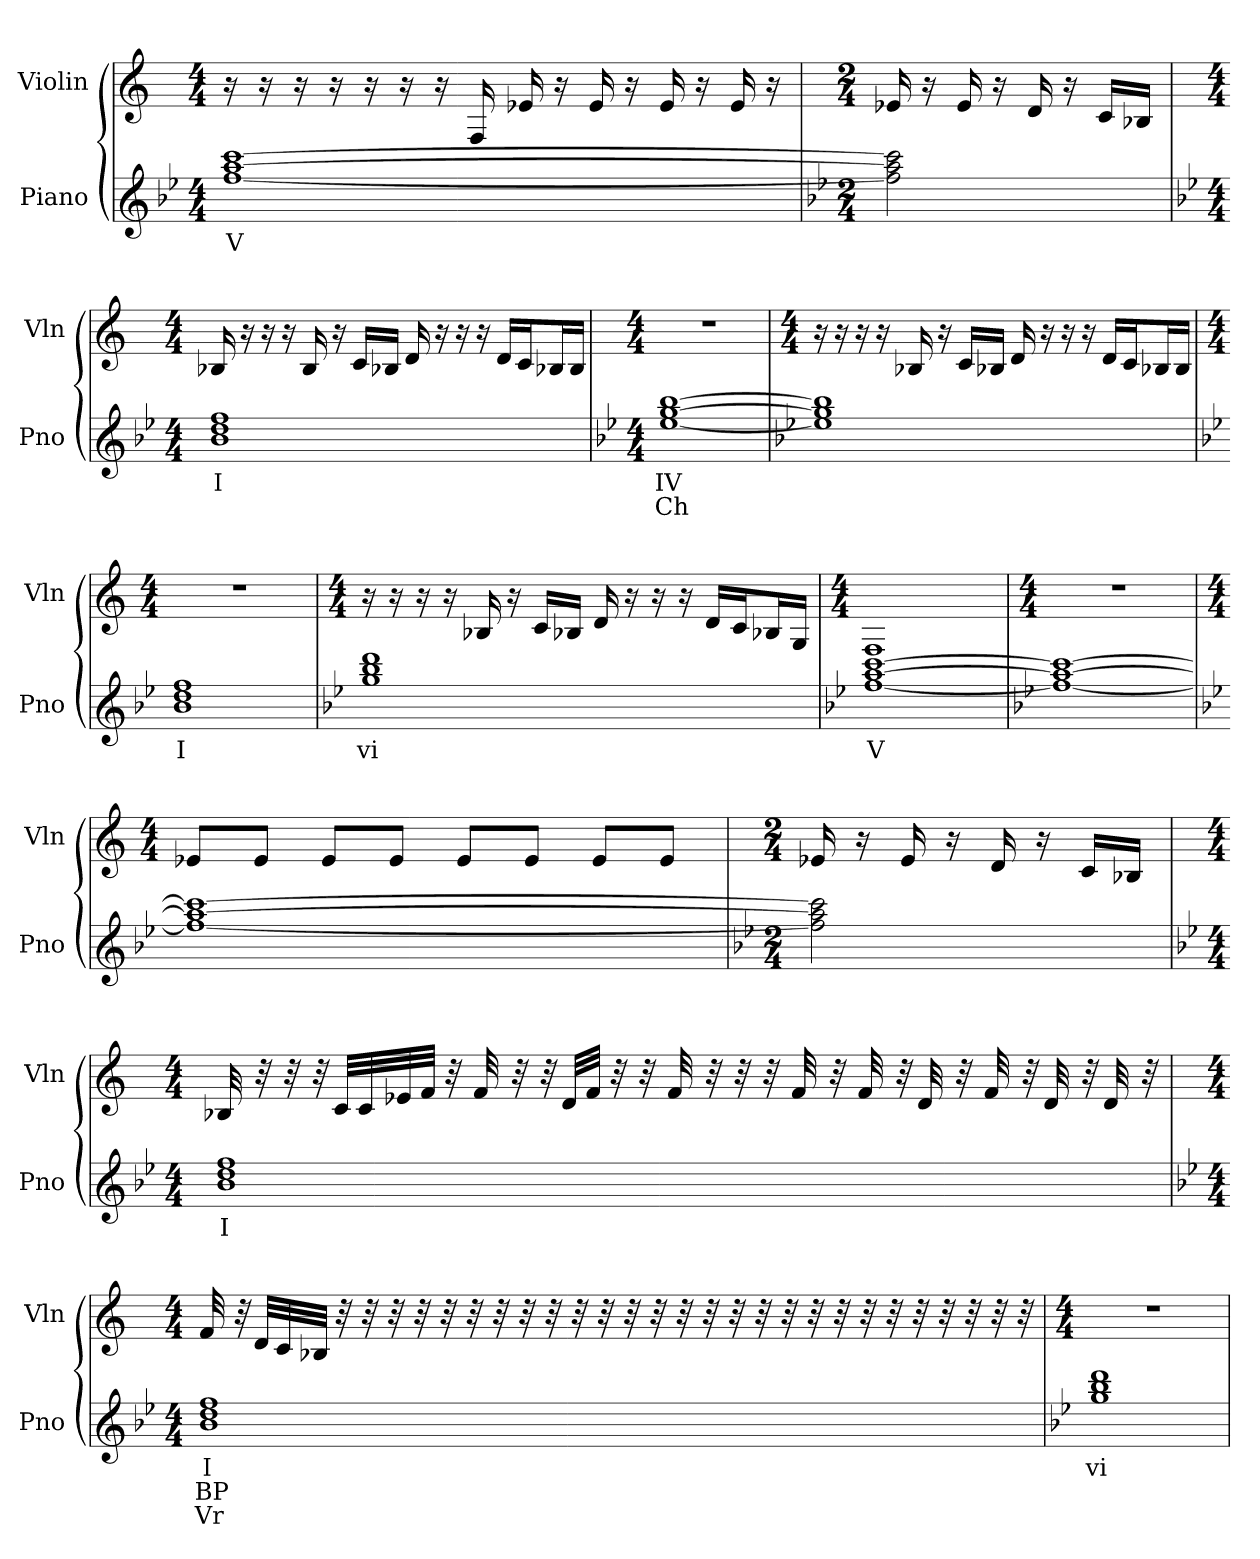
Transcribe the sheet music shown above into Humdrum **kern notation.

**kern	**text	**text	**text	**kern
*part2	*part2	*part2	*part2	*part1
*staff2	*staff2	*staff2	*staff2	*staff1
*I"Piano	*	*	*	*I"Violin
*I'Pno	*	*	*	*I'Vln
*k[b-e-]	*	*	*	*
*B-:	*	*	*	*
*M4/4	*	*	*	*M4/4
=	=	=	=	=
[1ff [1aa [1ccc	V	.	.	16r
.	.	.	.	16r
.	.	.	.	16r
.	.	.	.	16r
.	.	.	.	16r
.	.	.	.	16r
.	.	.	.	16r
.	.	.	.	16F
.	.	.	.	16e-X
.	.	.	.	16r
.	.	.	.	16e-
.	.	.	.	16r
.	.	.	.	16e-
.	.	.	.	16r
.	.	.	.	16e-
.	.	.	.	16r
=	=	=	=	=
*k[b-e-]	*	*	*	*
*B-:	*	*	*	*
*M2/4	*	*	*	*M2/4
2ff] 2aa] 2ccc]	.	.	.	16e-X
.	.	.	.	16r
.	.	.	.	16e-
.	.	.	.	16r
.	.	.	.	16d
.	.	.	.	16r
.	.	.	.	16cLL
.	.	.	.	16B-XJJ
=	=	=	=	=
*k[b-e-]	*	*	*	*
*B-:	*	*	*	*
*M4/4	*	*	*	*M4/4
1b- 1dd 1ff	I	.	.	16B-X
.	.	.	.	16r
.	.	.	.	16r
.	.	.	.	16r
.	.	.	.	16B-
.	.	.	.	16r
.	.	.	.	16cLL
.	.	.	.	16B-XJJ
.	.	.	.	16d
.	.	.	.	16r
.	.	.	.	16r
.	.	.	.	16r
.	.	.	.	16dLL
.	.	.	.	16cJ
.	.	.	.	16B-XL
.	.	.	.	16B-JJ
=	=	=	=	=
*k[b-e-]	*	*	*	*
*B-:	*	*	*	*
*M4/4	*	*	*	*M4/4
[1ee- [1gg [1bb-	IV	Ch	.	1r
=	=	=	=	=
*k[b-e-]	*	*	*	*
*B-:	*	*	*	*
*	*	*	*	*M4/4
1ee-] 1gg] 1bb-]	.	.	.	16r
.	.	.	.	16r
.	.	.	.	16r
.	.	.	.	16r
.	.	.	.	16B-X
.	.	.	.	16r
.	.	.	.	16cLL
.	.	.	.	16B-XJJ
.	.	.	.	16d
.	.	.	.	16r
.	.	.	.	16r
.	.	.	.	16r
.	.	.	.	16dLL
.	.	.	.	16cJ
.	.	.	.	16B-XL
.	.	.	.	16B-JJ
=	=	=	=	=
*k[b-e-]	*	*	*	*
*B-:	*	*	*	*
*	*	*	*	*M4/4
1b- 1dd 1ff	I	.	.	1r
=	=	=	=	=
*k[b-e-]	*	*	*	*
*B-:	*	*	*	*
*	*	*	*	*M4/4
1gg 1bb- 1ddd	vi	.	.	16r
.	.	.	.	16r
.	.	.	.	16r
.	.	.	.	16r
.	.	.	.	16B-X
.	.	.	.	16r
.	.	.	.	16cLL
.	.	.	.	16B-XJJ
.	.	.	.	16d
.	.	.	.	16r
.	.	.	.	16r
.	.	.	.	16r
.	.	.	.	16dLL
.	.	.	.	16cJ
.	.	.	.	16B-XL
.	.	.	.	16GJJ
=	=	=	=	=
*k[b-e-]	*	*	*	*
*B-:	*	*	*	*
*	*	*	*	*M4/4
[1ff [1aa [1ccc	V	.	.	1F
=	=	=	=	=
*k[b-e-]	*	*	*	*
*B-:	*	*	*	*
*	*	*	*	*M4/4
1ff_ 1aa_ 1ccc_	.	.	.	1r
=	=	=	=	=
*k[b-e-]	*	*	*	*
*B-:	*	*	*	*
*	*	*	*	*M4/4
1ff_ 1aa_ 1ccc_	.	.	.	8e-XL
.	.	.	.	8e-J
.	.	.	.	8e-L
.	.	.	.	8e-J
.	.	.	.	8e-L
.	.	.	.	8e-J
.	.	.	.	8e-L
.	.	.	.	8e-J
=	=	=	=	=
*k[b-e-]	*	*	*	*
*B-:	*	*	*	*
*M2/4	*	*	*	*M2/4
2ff] 2aa] 2ccc]	.	.	.	16e-X
.	.	.	.	16r
.	.	.	.	16e-
.	.	.	.	16r
.	.	.	.	16d
.	.	.	.	16r
.	.	.	.	16cLL
.	.	.	.	16B-XJJ
=	=	=	=	=
*k[b-e-]	*	*	*	*
*B-:	*	*	*	*
*M4/4	*	*	*	*M4/4
1b- 1dd 1ff	I	.	.	32B-X
.	.	.	.	32r
.	.	.	.	32r
.	.	.	.	32r
.	.	.	.	32cLLL
.	.	.	.	32c
.	.	.	.	32e-X
.	.	.	.	32fJJJ
.	.	.	.	32r
.	.	.	.	32f
.	.	.	.	32r
.	.	.	.	32r
.	.	.	.	32dLLL
.	.	.	.	32fJJJ
.	.	.	.	32r
.	.	.	.	32r
.	.	.	.	32f
.	.	.	.	32r
.	.	.	.	32r
.	.	.	.	32r
.	.	.	.	32f
.	.	.	.	32r
.	.	.	.	32f
.	.	.	.	32r
.	.	.	.	32d
.	.	.	.	32r
.	.	.	.	32f
.	.	.	.	32r
.	.	.	.	32d
.	.	.	.	32r
.	.	.	.	32d
.	.	.	.	32r
=	=	=	=	=
*k[b-e-]	*	*	*	*
*B-:	*	*	*	*
*M4/4	*	*	*	*M4/4
1b- 1dd 1ff	I	BP	Vr	32f
.	.	.	.	32r
.	.	.	.	32dLLL
.	.	.	.	32c
.	.	.	.	32B-XJJJ
.	.	.	.	32r
.	.	.	.	32r
.	.	.	.	32r
.	.	.	.	32r
.	.	.	.	32r
.	.	.	.	32r
.	.	.	.	32r
.	.	.	.	32r
.	.	.	.	32r
.	.	.	.	32r
.	.	.	.	32r
.	.	.	.	32r
.	.	.	.	32r
.	.	.	.	32r
.	.	.	.	32r
.	.	.	.	32r
.	.	.	.	32r
.	.	.	.	32r
.	.	.	.	32r
.	.	.	.	32r
.	.	.	.	32r
.	.	.	.	32r
.	.	.	.	32r
.	.	.	.	32r
.	.	.	.	32r
.	.	.	.	32r
.	.	.	.	32r
=	=	=	=	=
*k[b-e-]	*	*	*	*
*B-:	*	*	*	*
*	*	*	*	*M4/4
1gg 1bb- 1ddd	vi	.	.	1r
=	=	=	=	=
*-	*-	*-	*-	*-
